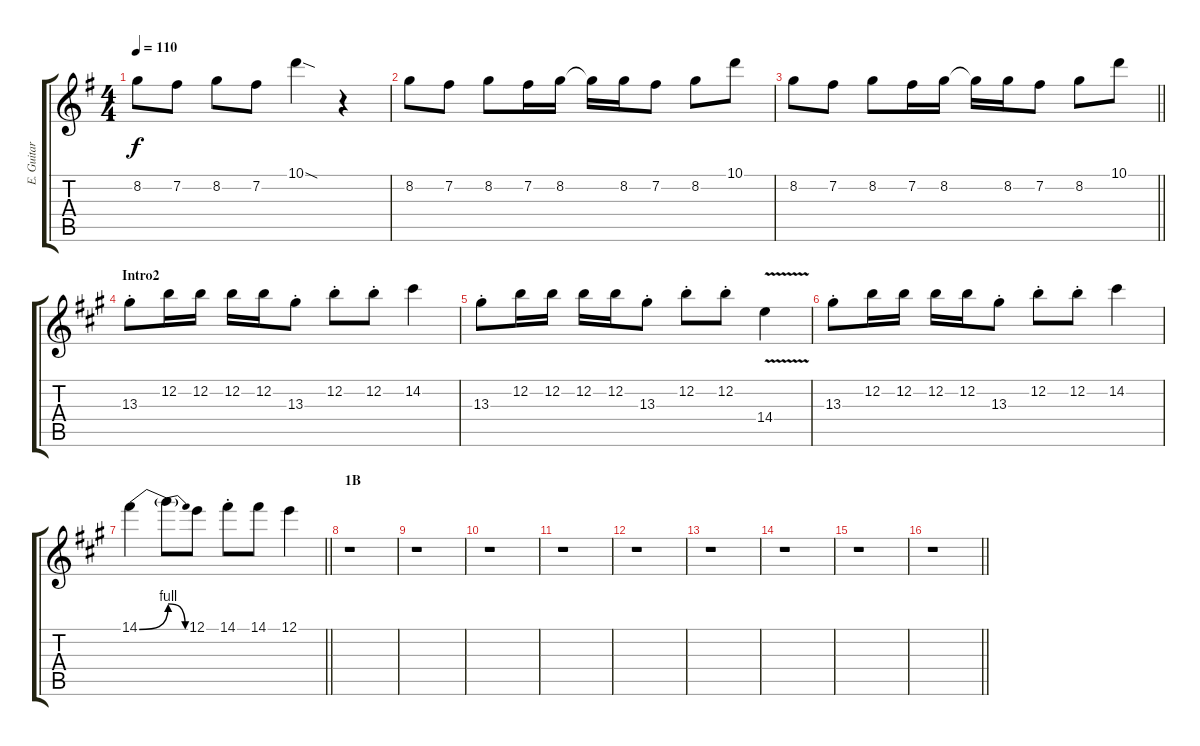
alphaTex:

\track ("E. Guitar I" "E. Guitar ") {instrument overdrivenguitar}
\staff {score tabs}
\tuning (E4 B3 G3 D3 A2 E2) {hide}
\ts (4 4)
\tempo 110
\clef g2
\ks g
8.2.8{dy f} 7.2.8 8.2.8 7.2.8 10.1{sod}.4 r.4 |
8.2.8 7.2.8 8.2.8 7.2.16 8.2.16 8.2{t}.16 8.2.16 7.2.8 8.2.8 10.1.8 |
\barLineRight lightlight
8.2.8 7.2.8 8.2.8 7.2.16 8.2.16 8.2{t}.16 8.2.16 7.2.8 8.2.8 10.1.8 |
\section ("" "Intro2")
\ks a
13.3{st}.8 12.2.16 12.2.16 12.2.16 12.2.16 13.3{st}.8 12.2{st}.8 12.2{st}.8 14.2.4 |
13.3{st}.8 12.2.16 12.2.16 12.2.16 12.2.16 13.3{st}.8 12.2{st}.8 12.2{st}.8 14.4{v}.4 |
13.3{st}.8 12.2.16 12.2.16 12.2.16 12.2.16 13.3{st}.8 12.2{st}.8 12.2{st}.8 14.2.4 |
\barLineRight lightlight
14.1{be (bend 0 0 60 4)}.4 14.1{be (release 0 4 60 0) t}.8 12.1.8 14.1{st}.8 14.1.8 12.1.4 |
\section ("" "1B")
r.1 |
r.1 |
r.1 |
r.1 |
r.1 |
r.1 |
r.1 |
r.1 |
\barLineRight lightlight
r.1
